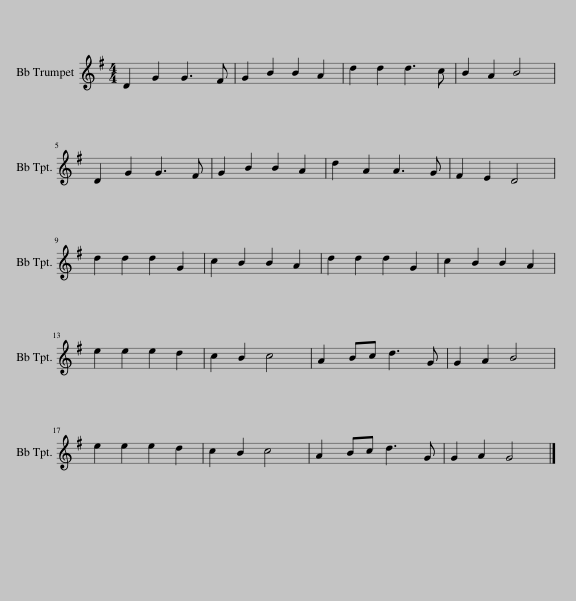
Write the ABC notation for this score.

X:1
L:1/8
M:4/4
I:linebreak $
K:none
V:1 treble transpose=-2
V:1
[K:G] D2 G2 G3 F | G2 B2 B2 A2 | d2 d2 d3 c | B2 A2 B4 |$ D2 G2 G3 F | %5
 G2 B2 B2 A2 | d2 A2 A3 G | F2 E2 D4 |$ d2 d2 d2 G2 | c2 B2 B2 A2 | %10
 d2 d2 d2 G2 | c2 B2 B2 A2 |$ e2 e2 e2 d2 | c2 B2 c4 | A2 Bc d3 G | %15
 G2 A2 B4 |$ e2 e2 e2 d2 | c2 B2 c4 | A2 Bc d3 G | G2 A2 G4 |] %20
